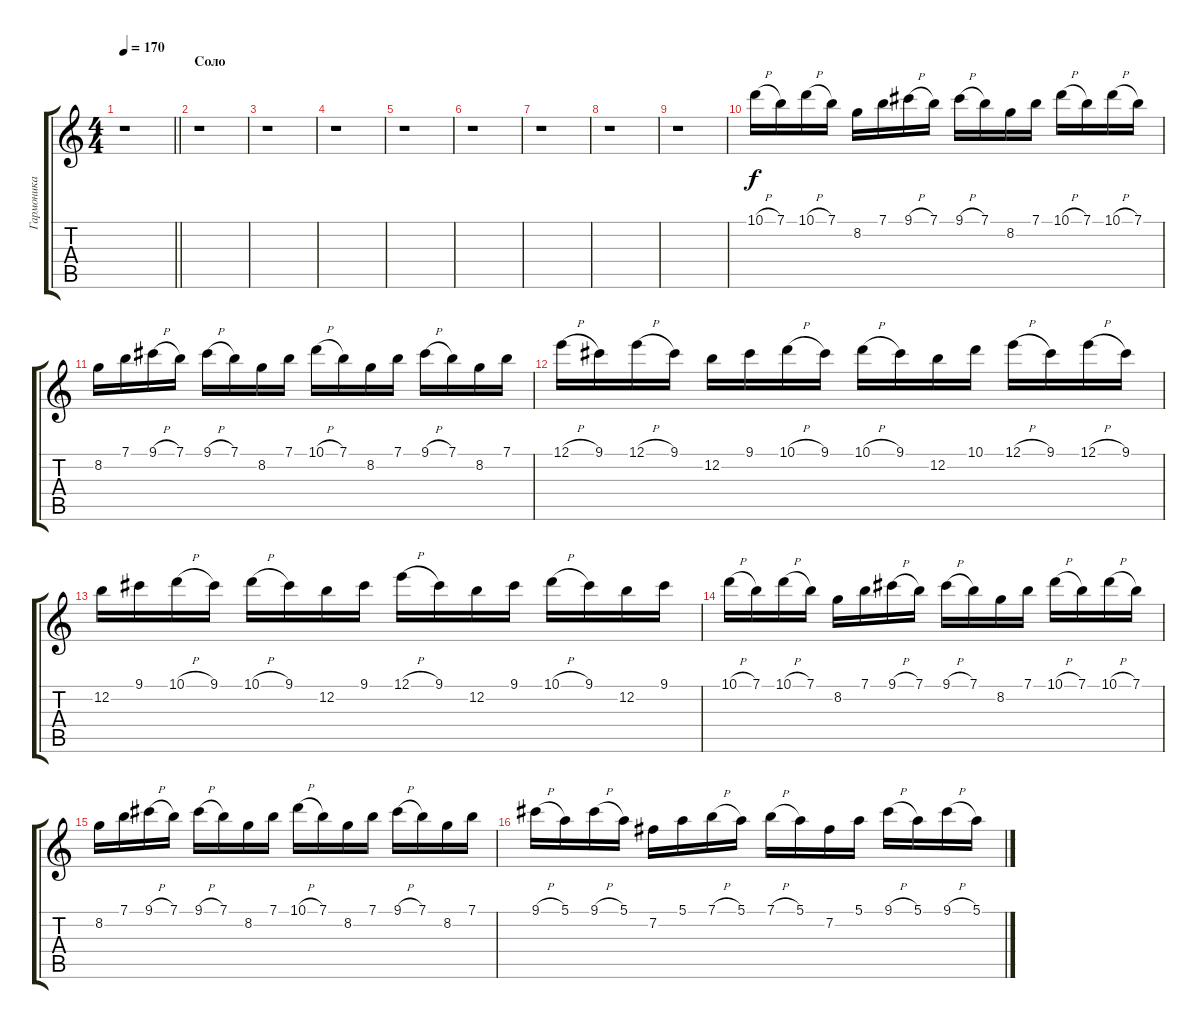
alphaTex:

\track ("Гармоника" "Гармоника") {instrument distortionguitar}
\staff {score tabs}
\tuning (E4 B3 G3 D3 A2 E2) {hide}
\ts (4 4)
\tempo 170
\clef g2
\barLineRight lightlight
\ks c
r.1{dy f} |
\section ("" "Соло")
r.1 |
r.1 |
r.1 |
r.1 |
r.1 |
r.1 |
r.1 |
r.1 |
10.1{h}.16 7.1.16 10.1{h}.16 7.1.16 8.2.16 7.1.16 9.1{h}.16 7.1.16 9.1{h}.16 7.1.16 8.2.16 7.1.16 10.1{h}.16 7.1.16 10.1{h}.16 7.1.16 |
8.2.16 7.1.16 9.1{h}.16 7.1.16 9.1{h}.16 7.1.16 8.2.16 7.1.16 10.1{h}.16 7.1.16 8.2.16 7.1.16 9.1{h}.16 7.1.16 8.2.16 7.1.16 |
12.1{h}.16 9.1.16 12.1{h}.16 9.1.16 12.2.16 9.1.16 10.1{h}.16 9.1.16 10.1{h}.16 9.1.16 12.2.16 10.1.16 12.1{h}.16 9.1.16 12.1{h}.16 9.1.16 |
12.2.16 9.1.16 10.1{h}.16 9.1.16 10.1{h}.16 9.1.16 12.2.16 9.1.16 12.1{h}.16 9.1.16 12.2.16 9.1.16 10.1{h}.16 9.1.16 12.2.16 9.1.16 |
10.1{h}.16 7.1.16 10.1{h}.16 7.1.16 8.2.16 7.1.16 9.1{h}.16 7.1.16 9.1{h}.16 7.1.16 8.2.16 7.1.16 10.1{h}.16 7.1.16 10.1{h}.16 7.1.16 |
8.2.16 7.1.16 9.1{h}.16 7.1.16 9.1{h}.16 7.1.16 8.2.16 7.1.16 10.1{h}.16 7.1.16 8.2.16 7.1.16 9.1{h}.16 7.1.16 8.2.16 7.1.16 |
9.1{h}.16 5.1.16 9.1{h}.16 5.1.16 7.2.16 5.1.16 7.1{h}.16 5.1.16 7.1{h}.16 5.1.16 7.2.16 5.1.16 9.1{h}.16 5.1.16 9.1{h}.16 5.1.16
